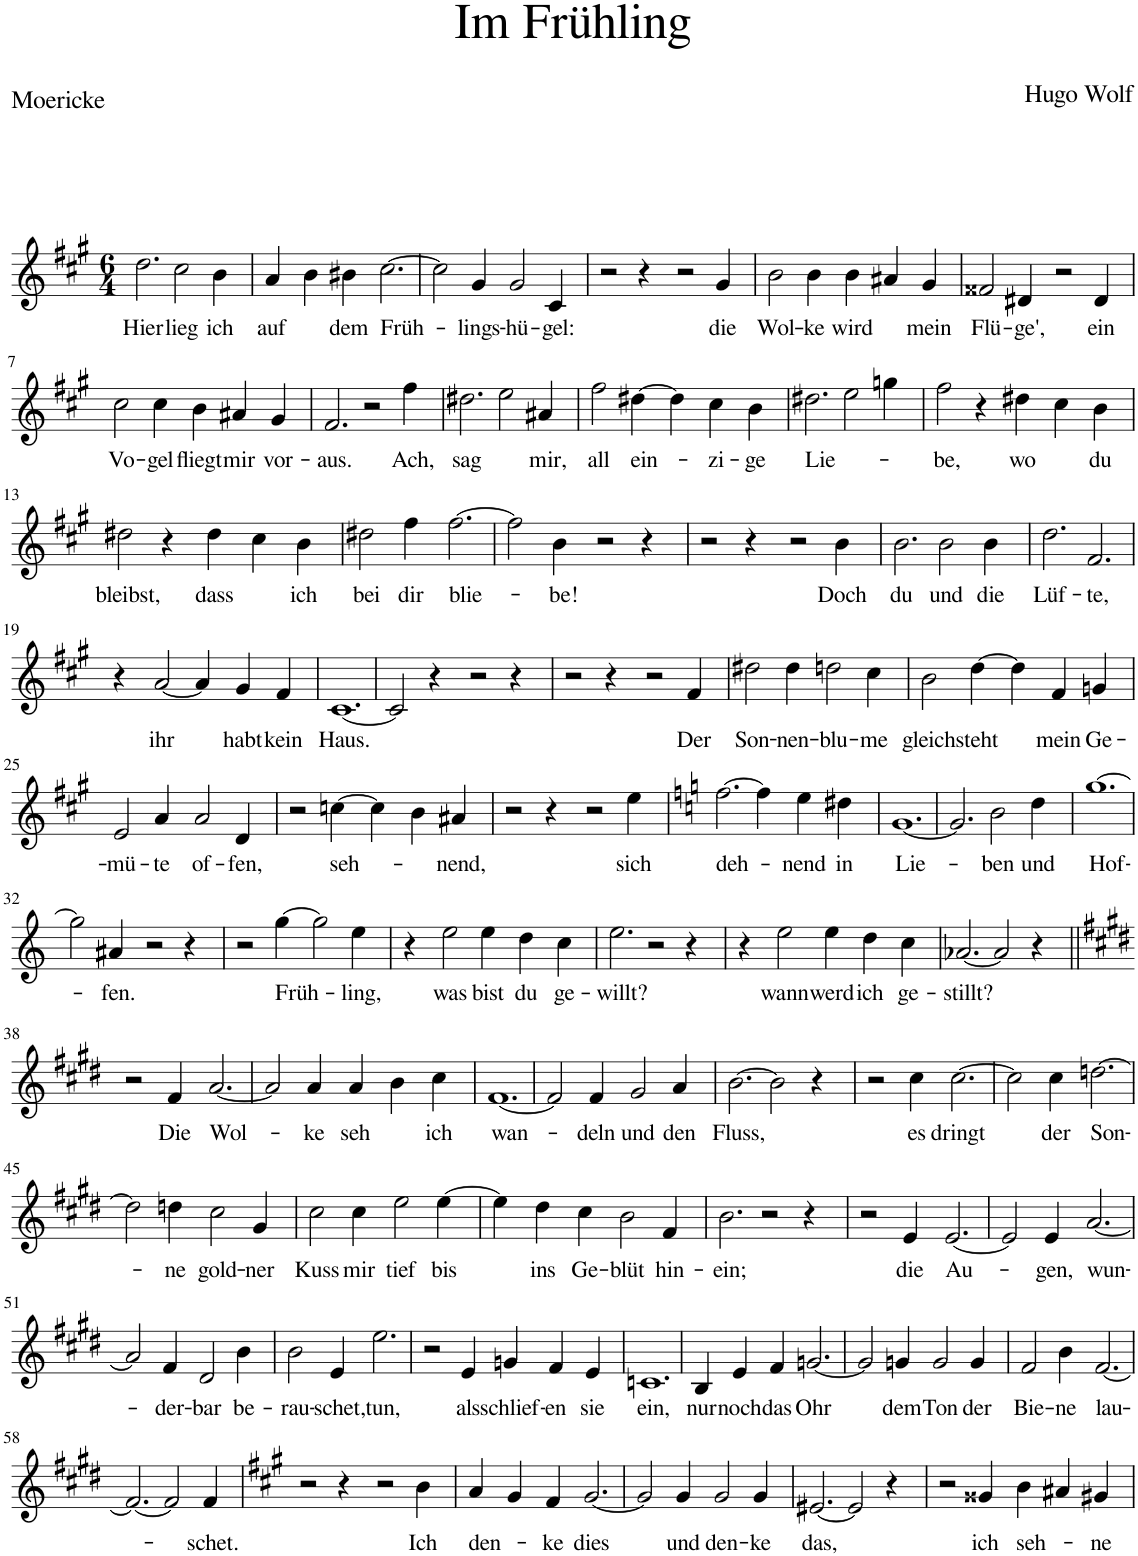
**kern	**text
*part1	*part1
*staff1	*staff1
*I"Piano	*
*I'Pno	*
*clefG2	*
*k[f#c#g#]	*
*M6/4	*
=1	=1
!	!LO:LY:b
2.dd\	Hier
!	!LO:LY:b
2cc#\	lieg
!	!LO:LY:b
4b\	ich
=2	=2
!	!LO:LY:b
4a/	auf
4b\	.
!	!LO:LY:b
4b#X\	dem
!	!LO:LY:b
[2.cc#\	Früh-
=3	=3
2cc#\]	.
!	!LO:LY:b
4g#/	-lings-
!	!LO:LY:b
2g#/	-hü-
!	!LO:LY:b
4c#/	-gel:
=4	=4
2r	.
4r	.
2r	.
!	!LO:LY:b
4g#/	die
=5	=5
!	!LO:LY:b
2b\	Wol-
!	!LO:LY:b
4b\	-ke
!	!LO:LY:b
4b\	wird
4a#X/	.
!	!LO:LY:b
4g#/	mein
=6	=6
!	!LO:LY:b
2f##X/	Flü-
!	!LO:LY:b
4d#X/	-ge',
2r	.
!	!LO:LY:b
4d#/	ein
!!LO:LB:g=z
=7	=7
!	!LO:LY:b
2cc#\	Vo-
!	!LO:LY:b
4cc#\	-gel
!	!LO:LY:b
4b\	fliegt
!	!LO:LY:b
4a#X/	mir
!	!LO:LY:b
4g#/	vor-
=8	=8
!	!LO:LY:b
2.f#/	-aus.
2r	.
!	!LO:LY:b
4ff#\	Ach,
=9	=9
!	!LO:LY:b
2.dd#X\	sag
2ee\	.
!	!LO:LY:b
4a#X/	mir,
=10	=10
!	!LO:LY:b
2ff#\	all
!	!LO:LY:b
[4dd#X\	ein-
4dd#\]	.
!	!LO:LY:b
4cc#\	-zi-
!	!LO:LY:b
4b\	-ge
=11	=11
!	!LO:LY:b
2.dd#X\	Lie-
2ee\	.
4ggn\	.
=12	=12
!	!LO:LY:b
2ff#\	-be,
4r	.
!	!LO:LY:b
4dd#X\	wo
4cc#\	.
!	!LO:LY:b
4b\	du
!!LO:LB:g=z
=13	=13
!	!LO:LY:b
2dd#X\	bleibst,
4r	.
!	!LO:LY:b
4dd#\	dass
4cc#\	.
!	!LO:LY:b
4b\	ich
=14	=14
!	!LO:LY:b
2dd#X\	bei
!	!LO:LY:b
4ff#\	dir
!	!LO:LY:b
[2.ff#\	blie-
=15	=15
2ff#\]	.
!	!LO:LY:b
4b\	-be!
2r	.
4r	.
=16	=16
2r	.
4r	.
2r	.
!	!LO:LY:b
4b\	Doch
=17	=17
!	!LO:LY:b
2.b\	du
!	!LO:LY:b
2b\	und
!	!LO:LY:b
4b\	die
=18	=18
!	!LO:LY:b
2.dd\	Lüf-
!	!LO:LY:b
2.f#/	-te,
!!LO:LB:g=z
=19	=19
4r	.
!	!LO:LY:b
[2a/	ihr
4a/]	.
!	!LO:LY:b
4g#/	habt
!	!LO:LY:b
4f#/	kein
=20	=20
!	!LO:LY:b
[1.c#	Haus.
=21	=21
2c#/]	.
4r	.
2r	.
4r	.
=22	=22
2r	.
4r	.
2r	.
!	!LO:LY:b
4f#/	Der
=23	=23
!	!LO:LY:b
2dd#X\	Son-
!	!LO:LY:b
4dd#\	-nen-
!	!LO:LY:b
2ddn\	-blu-
!	!LO:LY:b
4cc#\	-me
=24	=24
!	!LO:LY:b
2b\	gleich
!	!LO:LY:b
[4dd\	steht
4dd\]	.
!	!LO:LY:b
4f#/	mein
!	!LO:LY:b
4gn/	Ge-
!!LO:LB:g=z
=25	=25
!	!LO:LY:b
2e/	-mü-
!	!LO:LY:b
4a/	-te
!	!LO:LY:b
2a/	of-
!	!LO:LY:b
4d/	-fen,
=26	=26
2r	.
!	!LO:LY:b
[4ccn\	seh-
4cc\]	.
4b\	.
!	!LO:LY:b
4a#X/	-nend,
=27	=27
2r	.
4r	.
2r	.
!	!LO:LY:b
4ee\	sich
=28	=28
*k[]	*
!	!LO:LY:b
[2.ff\	deh-
4ff\]	.
!	!LO:LY:b
4ee\	-nend
!	!LO:LY:b
4dd#X\	in
=29	=29
!	!LO:LY:b
[1.g	Lie-
=30	=30
2.g/]	.
!	!LO:LY:b
2b\	-ben
!	!LO:LY:b
4dd\	und
=31	=31
!	!LO:LY:b
[1.gg	Hof-
!!LO:LB:g=z
=32	=32
2gg\]	.
!	!LO:LY:b
4a#X/	-fen.
2r	.
4r	.
=33	=33
2r	.
!	!LO:LY:b
[4gg\	Früh-
2gg\]	.
!	!LO:LY:b
4ee\	-ling,
=34	=34
4r	.
!	!LO:LY:b
2ee\	was
!	!LO:LY:b
4ee\	bist
!	!LO:LY:b
4dd\	du
!	!LO:LY:b
4cc\	ge-
=35	=35
!	!LO:LY:b
2.ee\	-willt?
2r	.
4r	.
=36	=36
4r	.
!	!LO:LY:b
2ee\	wann
!	!LO:LY:b
4ee\	werd
!	!LO:LY:b
4dd\	ich
!	!LO:LY:b
4cc\	ge-
=37	=37
!	!LO:LY:b
[2.a-X/	-stillt?
2a-/]	.
4r	.
!!LO:LB:g=z
=38||	=38||
*k[f#c#g#d#]	*
2r	.
!	!LO:LY:b
4f#/	Die
!	!LO:LY:b
[2.a/	Wol-
=39	=39
2a/]	.
!	!LO:LY:b
4a/	-ke
!	!LO:LY:b
4a/	seh
4b\	.
!	!LO:LY:b
4cc#\	ich
=40	=40
!	!LO:LY:b
[1.f#	wan-
=41	=41
2f#/]	.
!	!LO:LY:b
4f#/	-deln
!	!LO:LY:b
2g#/	und
!	!LO:LY:b
4a/	den
=42	=42
!	!LO:LY:b
[2.b\	Fluss,
2b\]	.
4r	.
=43	=43
2r	.
!	!LO:LY:b
4cc#\	es
!	!LO:LY:b
[2.cc#\	dringt
=44	=44
2cc#\]	.
!	!LO:LY:b
4cc#\	der
!	!LO:LY:b
[2.ddn\	Son-
!!LO:LB:g=z
=45	=45
2dd\]	.
!	!LO:LY:b
4ddn\	-ne
!	!LO:LY:b
2cc#\	gold-
!	!LO:LY:b
4g#/	-ner
=46	=46
!	!LO:LY:b
2cc#\	Kuss
!	!LO:LY:b
4cc#\	mir
!	!LO:LY:b
2ee\	tief
!	!LO:LY:b
[4ee\	bis
=47	=47
4ee\]	.
!	!LO:LY:b
4dd#\	ins
!	!LO:LY:b
4cc#\	Ge-
!	!LO:LY:b
2b\	-blüt
!	!LO:LY:b
4f#/	hin-
=48	=48
!	!LO:LY:b
2.b\	-ein;
2r	.
4r	.
=49	=49
2r	.
!	!LO:LY:b
4e/	die
!	!LO:LY:b
[2.e/	Au-
=50	=50
2e/]	.
!	!LO:LY:b
4e/	-gen,
!	!LO:LY:b
[2.a/	wun-
!!LO:LB:g=z
=51	=51
2a/]	.
!	!LO:LY:b
4f#/	-der-
!	!LO:LY:b
2d#/	-bar
!	!LO:LY:b
4b\	be-
=52	=52
!	!LO:LY:b
2b\	-rau-
!	!LO:LY:b
4e/	-schet,
!	!LO:LY:b
2.ee\	tun,
=53	=53
2r	.
!	!LO:LY:b
4e/	als
!	!LO:LY:b
4gn/	schlief-
!	!LO:LY:b
4f#/	-en
!	!LO:LY:b
4e/	sie
=54	=54
!	!LO:LY:b
1.cn	ein,
=55	=55
!	!LO:LY:b
4B/	nur
!	!LO:LY:b
4e/	noch
!	!LO:LY:b
4f#/	das
!	!LO:LY:b
[2.gn/	Ohr
=56	=56
2g/]	.
!	!LO:LY:b
4gn/	dem
!	!LO:LY:b
2g/	Ton
!	!LO:LY:b
4g/	der
=57	=57
!	!LO:LY:b
2f#/	Bie-
!	!LO:LY:b
4b\	-ne
!	!LO:LY:b
[2.f#/	lau-
!!LO:LB:g=z
=58	=58
2.f#/_	.
2f#/]	.
!	!LO:LY:b
4f#/	-schet.
=59	=59
*k[f#c#g#]	*
2r	.
4r	.
2r	.
!	!LO:LY:b
4b\	Ich
=60	=60
!	!LO:LY:b
4a/	den-
4g#/	.
!	!LO:LY:b
4f#/	-ke
!	!LO:LY:b
[2.g#/	dies
=61	=61
2g#/]	.
!	!LO:LY:b
4g#/	und
!	!LO:LY:b
2g#/	den-
!	!LO:LY:b
4g#/	-ke
=62	=62
!	!LO:LY:b
[2.e#X/	das,
2e#/]	.
4r	.
=63	=63
2r	.
!	!LO:LY:b
4g##X/	ich
!	!LO:LY:b
4b\	seh-
4a#X/	.
!	!LO:LY:b
4g#X/	-ne
=	=
*-	*-
